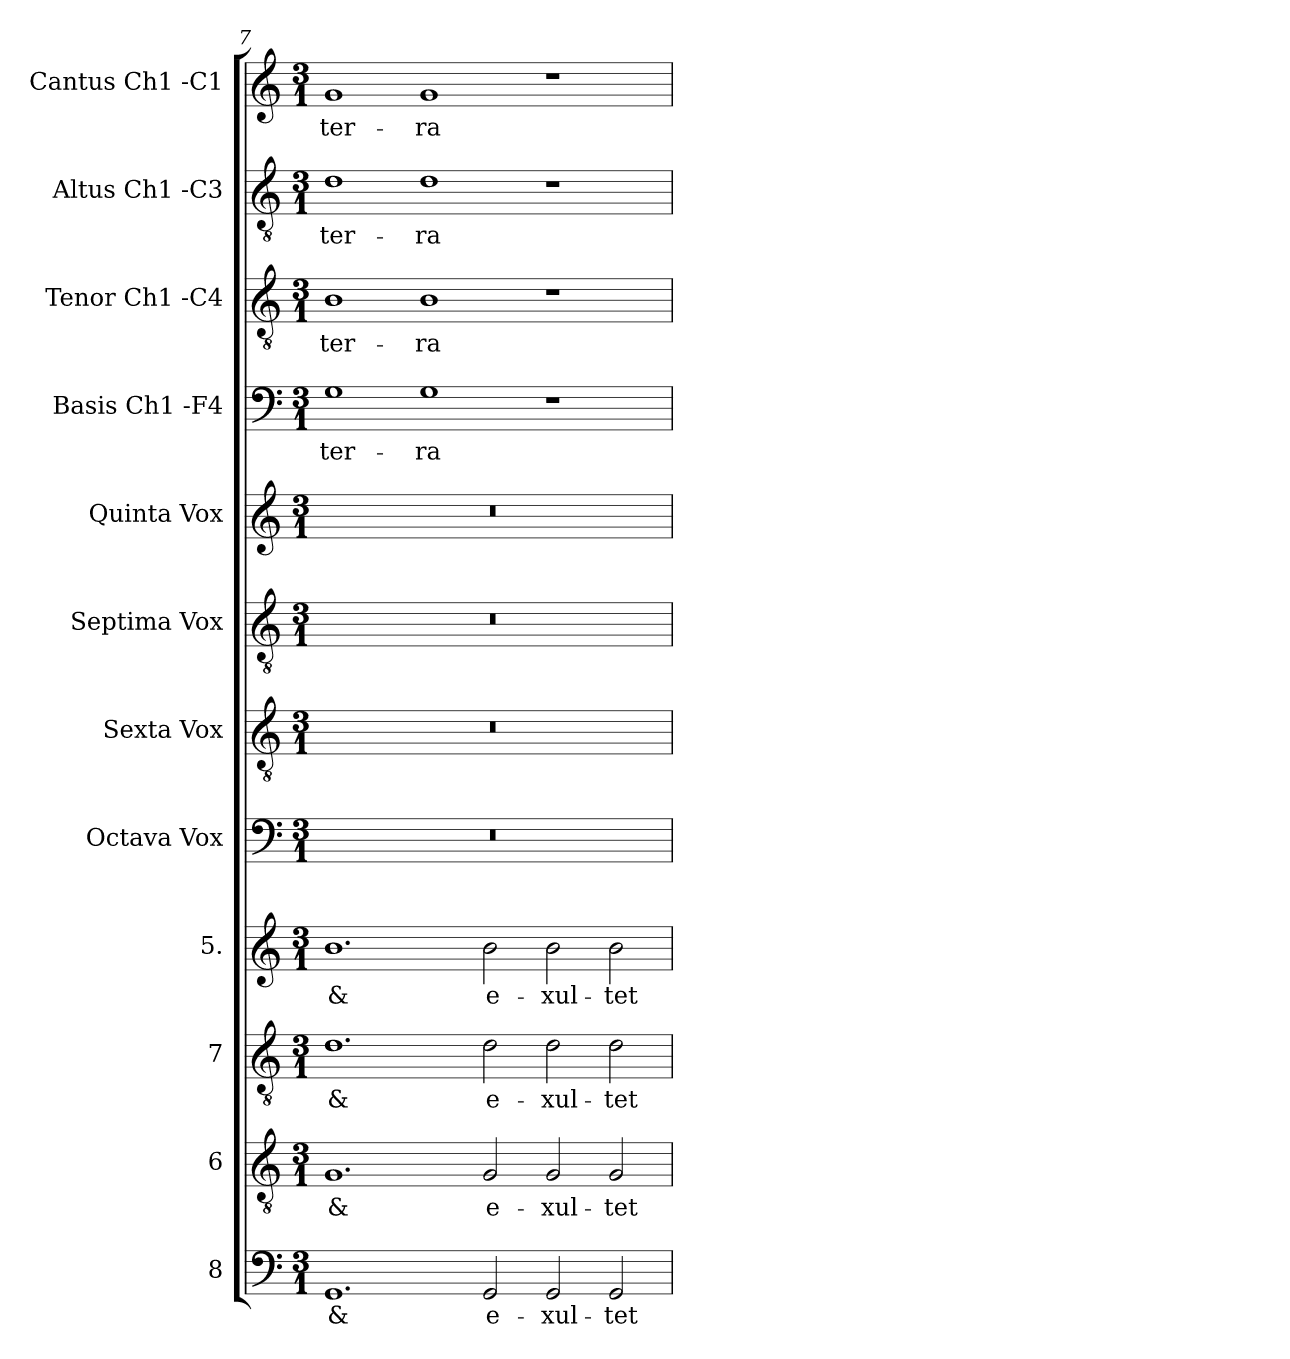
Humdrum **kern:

**kern	**text	**kern	**text	**kern	**text	**kern	**text	**kern	**kern	**kern	**kern	**kern	**text	**kern	**text	**kern	**text	**kern	**text
*part12	*part12	*part11	*part11	*part10	*part10	*part9	*part9	*part8	*part7	*part6	*part5	*part4	*part4	*part3	*part3	*part2	*part2	*part1	*part1
*staff12	*staff12	*staff11	*staff11	*staff10	*staff10	*staff9	*staff9	*staff8	*staff7	*staff6	*staff5	*staff4	*staff4	*staff3	*staff3	*staff2	*staff2	*staff1	*staff1
*I"8	*	*I"6	*	*I"7	*	*I"5.	*	*I"Octava  Vox	*I"Sexta  Vox	*I"Septima  Vox	*I"Quinta  Vox	*I"Basis  Ch1 -F4	*	*I"Tenor  Ch1 -C4	*	*I"Altus  Ch1 -C3	*	*I"Cantus  Ch1 -C1	*
*	*	*	*	*	*	*	*	*	*	*	*	*I'B	*	*I'T	*	*I'A	*	*I'C	*
*clefF4	*	*clefGv2	*	*clefGv2	*	*clefG2	*	*clefF4	*clefGv2	*clefGv2	*clefG2	*clefF4	*	*clefGv2	*	*clefGv2	*	*clefG2	*
*k[]	*	*k[]	*	*k[]	*	*k[]	*	*k[]	*k[]	*k[]	*k[]	*k[]	*	*k[]	*	*k[]	*	*k[]	*
*C:	*	*C:	*	*C:	*	*C:	*	*C:	*C:	*C:	*C:	*C:	*	*C:	*	*C:	*	*C:	*
*M3/1	*	*M3/1	*	*M3/1	*	*M3/1	*	*M3/1	*M3/1	*M3/1	*M3/1	*M3/1	*	*M3/1	*	*M3/1	*	*M3/1	*
=7	=7	=7	=7	=7	=7	=7	=7	=7	=7	=7	=7	=7	=7	=7	=7	=7	=7	=7	=7
!	!LO:LY:b:cj	!	!LO:LY:b:cj	!	!LO:LY:b:cj	!	!LO:LY:b:cj	!	!	!	!	!	!LO:LY:b:cj	!	!LO:LY:b:cj	!	!LO:LY:b:cj	!	!LO:LY:b:cj
1.GG	&	1.G	&	1.d	&	1.b	&	0.r	0.r	0.r	0.r	1G	ter-	1B	ter-	1d	ter-	1g	ter-
!	!	!	!	!	!	!	!	!	!	!	!	!	!LO:LY:b:cj	!	!LO:LY:b:cj	!	!LO:LY:b:cj	!	!LO:LY:b:cj
.	.	.	.	.	.	.	.	.	.	.	.	1G	-ra	1B	-ra	1d	-ra	1g	-ra
!	!LO:LY:b:cj	!	!LO:LY:b:cj	!	!LO:LY:b:cj	!	!LO:LY:b:cj	!	!	!	!	!	!	!	!	!	!	!	!
2GG/	e-	2G/	e-	2d\	e-	2b\	e-	.	.	.	.	.	.	.	.	.	.	.	.
!	!LO:LY:b:cj	!	!LO:LY:b:cj	!	!LO:LY:b:cj	!	!LO:LY:b:cj	!	!	!	!	!	!	!	!	!	!	!	!
2GG/	-xul-	2G/	-xul-	2d\	-xul-	2b\	-xul-	.	.	.	.	1r	.	1r	.	1r	.	1r	.
!	!LO:LY:b:cj	!	!LO:LY:b:cj	!	!LO:LY:b:cj	!	!LO:LY:b:cj	!	!	!	!	!	!	!	!	!	!	!	!
2GG/	-tet	2G/	-tet	2d\	-tet	2b\	-tet	.	.	.	.	.	.	.	.	.	.	.	.
=	=	=	=	=	=	=	=	=	=	=	=	=	=	=	=	=	=	=	=
*-	*-	*-	*-	*-	*-	*-	*-	*-	*-	*-	*-	*-	*-	*-	*-	*-	*-	*-	*-
